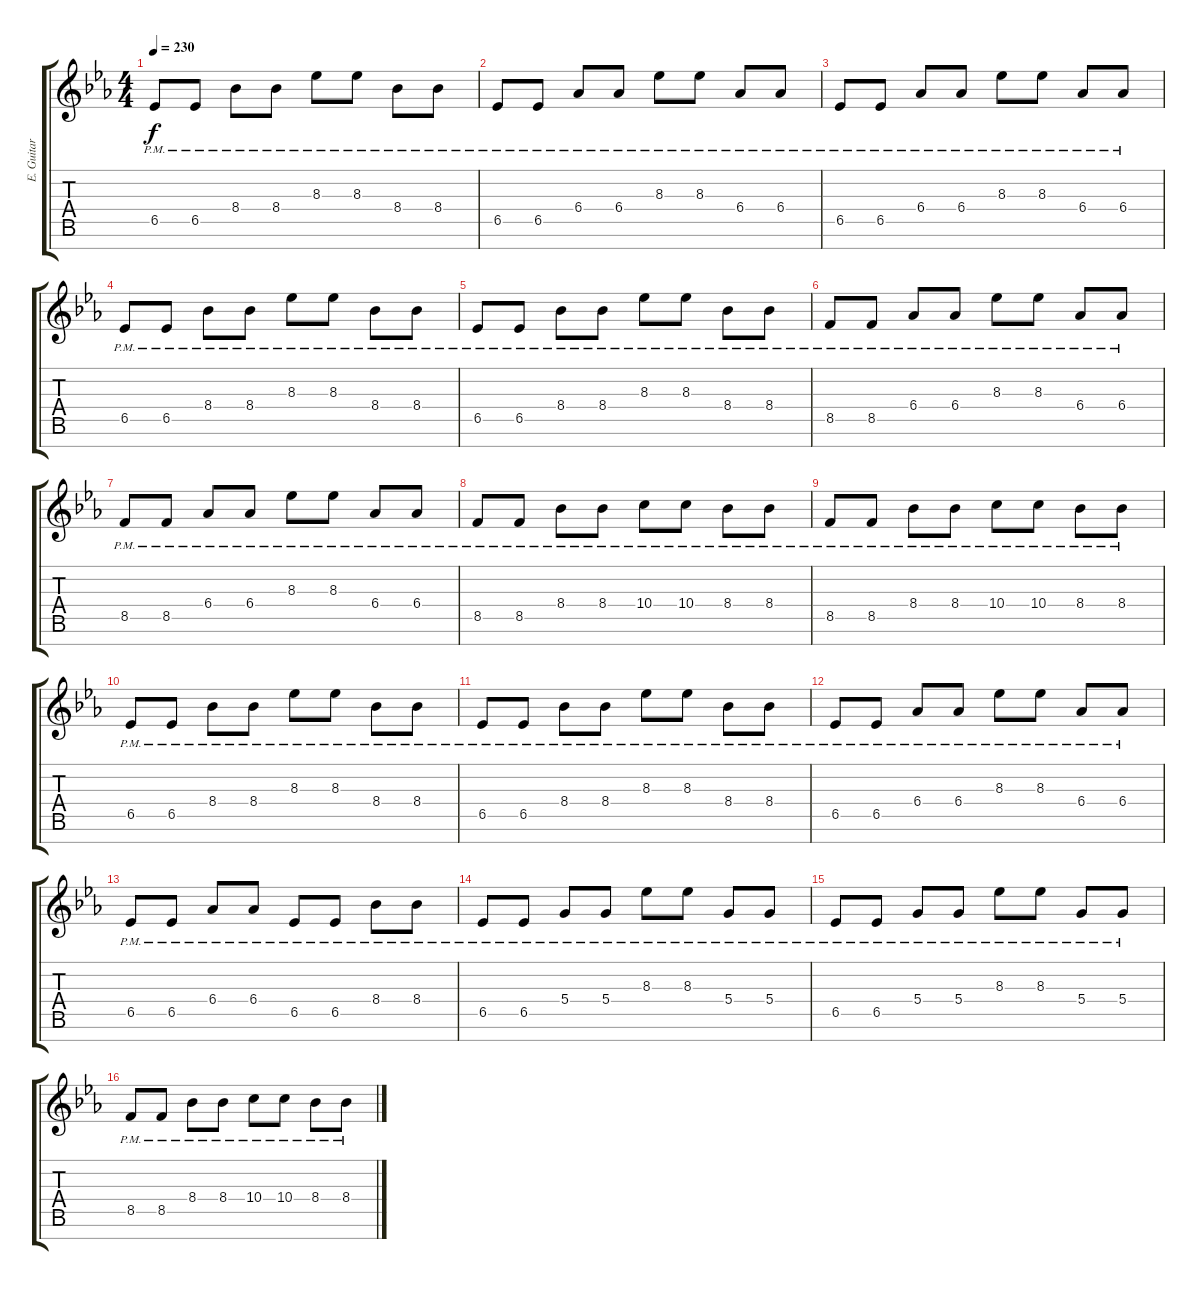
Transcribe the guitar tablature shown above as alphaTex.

\track ("E. Guitar II" "E. Guitar ") {instrument overdrivenguitar}
\staff {score tabs}
\tuning (E4 B3 G3 D3 A2 E2 B1) {hide}
\ts (4 4)
\tempo 230
\clef g2
\ks eb
6.5{pm}.8{dy f} 6.5{pm}.8 8.4{pm}.8 8.4{pm}.8 8.3{pm}.8 8.3{pm}.8 8.4{pm}.8 8.4{pm}.8 |
6.5{pm}.8 6.5{pm}.8 6.4{pm}.8 6.4{pm}.8 8.3{pm}.8 8.3{pm}.8 6.4{pm}.8 6.4{pm}.8 |
6.5{pm}.8 6.5{pm}.8 6.4{pm}.8 6.4{pm}.8 8.3{pm}.8 8.3{pm}.8 6.4{pm}.8 6.4{pm}.8 |
6.5{pm}.8 6.5{pm}.8 8.4{pm}.8 8.4{pm}.8 8.3{pm}.8 8.3{pm}.8 8.4{pm}.8 8.4{pm}.8 |
6.5{pm}.8 6.5{pm}.8 8.4{pm}.8 8.4{pm}.8 8.3{pm}.8 8.3{pm}.8 8.4{pm}.8 8.4{pm}.8 |
8.5{pm}.8 8.5{pm}.8 6.4{pm}.8 6.4{pm}.8 8.3{pm}.8 8.3{pm}.8 6.4{pm}.8 6.4{pm}.8 |
8.5{pm}.8 8.5{pm}.8 6.4{pm}.8 6.4{pm}.8 8.3{pm}.8 8.3{pm}.8 6.4{pm}.8 6.4{pm}.8 |
8.5{pm}.8 8.5{pm}.8 8.4{pm}.8 8.4{pm}.8 10.4{pm}.8 10.4{pm}.8 8.4{pm}.8 8.4{pm}.8 |
8.5{pm}.8 8.5{pm}.8 8.4{pm}.8 8.4{pm}.8 10.4{pm}.8 10.4{pm}.8 8.4{pm}.8 8.4{pm}.8 |
6.5{pm}.8 6.5{pm}.8 8.4{pm}.8 8.4{pm}.8 8.3{pm}.8 8.3{pm}.8 8.4{pm}.8 8.4{pm}.8 |
6.5{pm}.8 6.5{pm}.8 8.4{pm}.8 8.4{pm}.8 8.3{pm}.8 8.3{pm}.8 8.4{pm}.8 8.4{pm}.8 |
6.5{pm}.8 6.5{pm}.8 6.4{pm}.8 6.4{pm}.8 8.3{pm}.8 8.3{pm}.8 6.4{pm}.8 6.4{pm}.8 |
6.5{pm}.8 6.5{pm}.8 6.4{pm}.8 6.4{pm}.8 6.5{pm}.8 6.5{pm}.8 8.4{pm}.8 8.4{pm}.8 |
6.5{pm}.8 6.5{pm}.8 5.4{pm}.8 5.4{pm}.8 8.3{pm}.8 8.3{pm}.8 5.4{pm}.8 5.4{pm}.8 |
6.5{pm}.8 6.5{pm}.8 5.4{pm}.8 5.4{pm}.8 8.3{pm}.8 8.3{pm}.8 5.4{pm}.8 5.4{pm}.8 |
8.5{pm}.8 8.5{pm}.8 8.4{pm}.8 8.4{pm}.8 10.4{pm}.8 10.4{pm}.8 8.4{pm}.8 8.4{pm}.8
